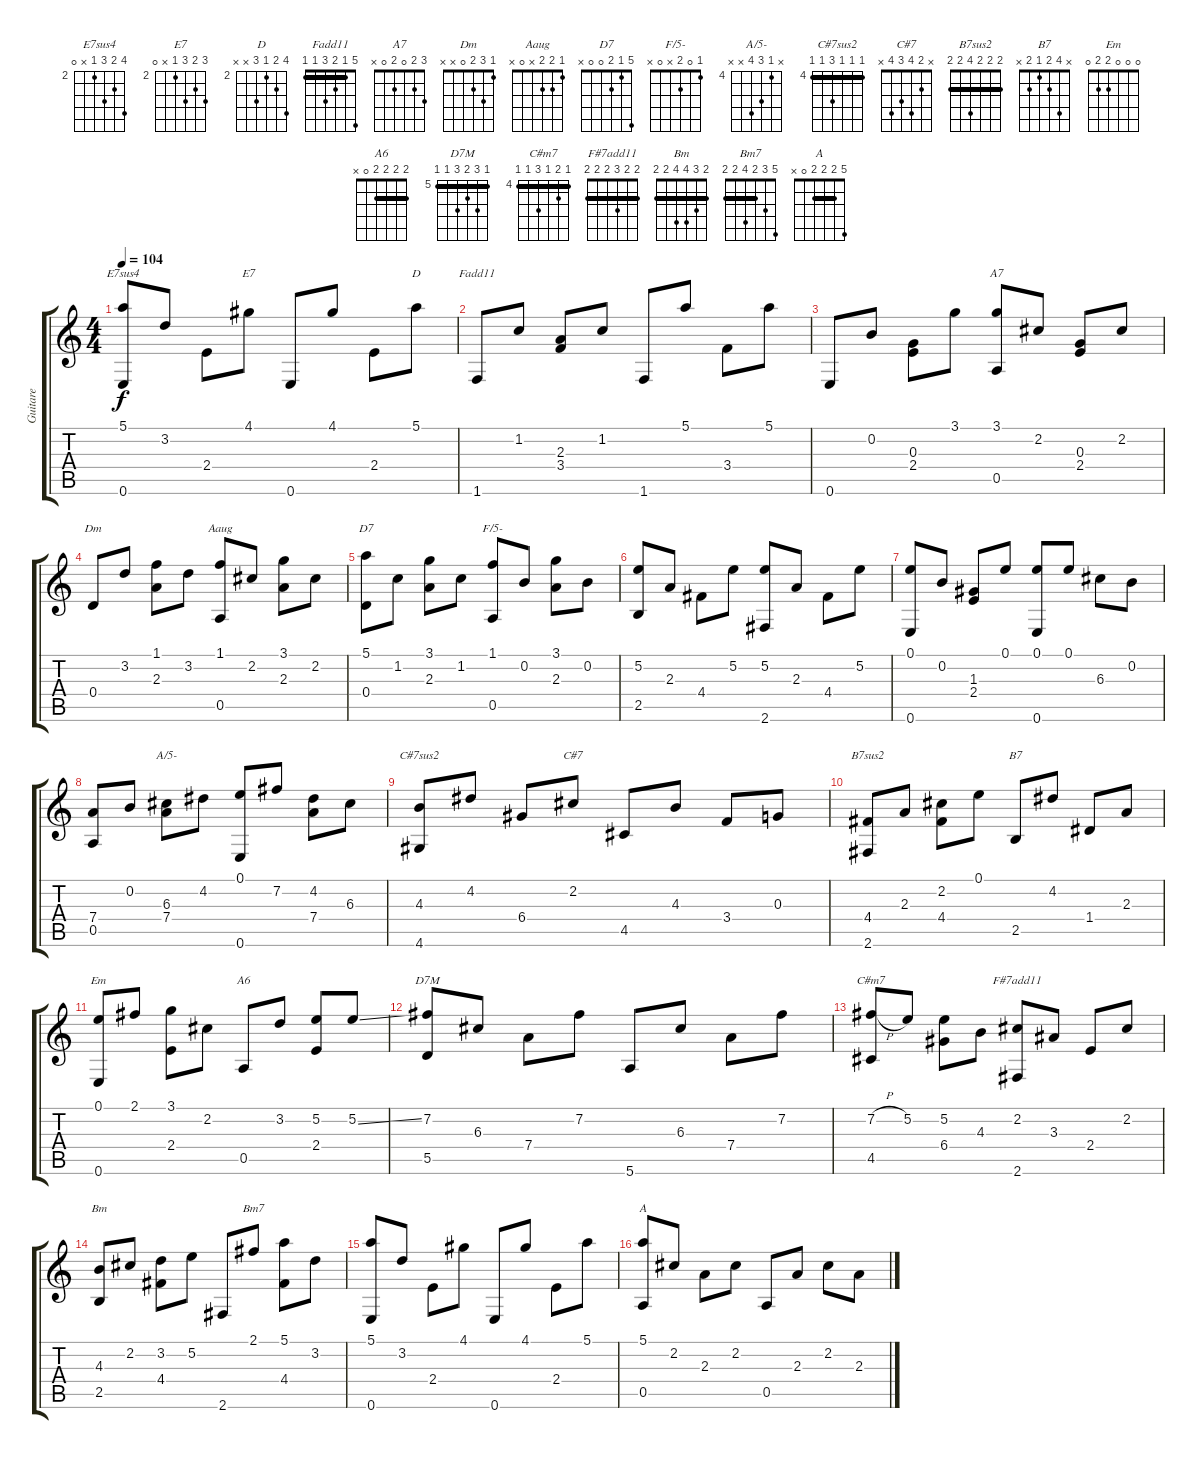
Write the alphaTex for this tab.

\track ("Guitare" "Guitare") {instrument acousticguitarnylon}
\staff {score tabs}
\tuning (E4 B3 G3 D3 A2 E2) {hide}
\chord ("E7sus4" 5 3 4 2 x 0) {firstfret 2}
\chord ("E7" 4 3 4 2 x 0) {firstfret 2}
\chord ("D" 5 3 2 4 x x) {firstfret 2}
\chord ("Fadd11" 5 1 2 3 1 1) {barre 1}
\chord ("A7" 3 2 0 2 0 x)
\chord ("Dm" 1 3 2 0 x x)
\chord ("Aaug" 1 2 2 x 0 x)
\chord ("D7" 5 1 2 0 0 x)
\chord ("F/5-" 1 0 2 x 0 x)
\chord ("A/5-" x 4 6 7 x x) {firstfret 4}
\chord ("C#7sus2" 4 4 4 6 4 4) {firstfret 4 barre 4}
\chord ("C#7" x 2 4 3 4 x)
\chord ("B7sus2" 2 2 2 4 2 2) {barre 2}
\chord ("B7" x 4 2 1 2 x)
\chord ("Em" 0 0 0 2 2 0)
\chord ("A6" 2 2 2 2 0 x) {barre 2}
\chord ("D7M" 5 7 6 7 5 5) {firstfret 5 barre 5}
\chord ("C#m7" 4 5 4 6 4 4) {firstfret 4 barre 4}
\chord ("F#7add11" 2 2 3 2 2 2) {barre 2}
\chord ("Bm" 2 3 4 4 2 2) {barre 2}
\chord ("Bm7" 5 3 2 4 2 2) {barre 2}
\chord ("A" 5 2 2 2 0 x) {barre 2}
\ts (4 4)
\tempo 104
\clef g2
\ks c
(5.1 0.6).8{ch "E7sus4" dy f} 3.2.8 2.4.8 4.1.8{ch "E7"} 0.6.8 4.1.8 2.4.8 5.1.8{ch "D"} |
1.6.8{ch "Fadd11"} 1.2.8 (2.3 3.4).8 1.2.8 1.6.8 5.1.8 3.4.8 5.1.8 |
0.6.8 0.2.8 (0.3 2.4).8 3.1.8 (3.1 0.5).8{ch "A7"} 2.2.8 (0.3 2.4).8 2.2.8 |
0.4.8{ch "Dm"} 3.2.8 (1.1 2.3).8 3.2.8 (1.1 0.5).8{ch "Aaug"} 2.2.8 (3.1 2.3).8 2.2.8 |
(5.1 0.4).8{ch "D7"} 1.2.8 (3.1 2.3).8 1.2.8 (1.1 0.5).8{ch "F/5-"} 0.2.8 (3.1 2.3).8 0.2.8 |
(5.2 2.5).8 2.3.8 4.4.8 5.2.8 (5.2 2.6).8 2.3.8 4.4.8 5.2.8 |
(0.1 0.6).8 0.2.8 (1.3 2.4).8 0.1.8 (0.1 0.6).8 0.1.8 6.3.8 0.2.8 |
(7.4 0.5).8 0.2.8 (6.3 7.4).8{ch "A/5-"} 4.2.8 (0.1 0.6).8 7.2.8 (4.2 7.4).8 6.3.8 |
(4.3 4.6).8{ch "C#7sus2"} 4.2.8 6.4.8 2.2.8{ch "C#7"} 4.5.8 4.3.8 3.4.8 0.3.8 |
(4.4 2.6).8{ch "B7sus2"} 2.3.8 (2.2 4.4).8 0.1.8 2.5.8{ch "B7"} 4.2.8 1.4.8 2.3.8 |
(0.1 0.6).8{ch "Em"} 2.1.8 (3.1 2.4).8 2.2.8 0.5.8{ch "A6"} 3.2.8 (5.2 2.4).8 5.2{ss}.8 |
(7.2 5.5).8{ch "D7M"} 6.3.8 7.4.8 7.2.8 5.6.8 6.3.8 7.4.8 7.2.8 |
(7.2{h} 4.5).8{ch "C#m7"} 5.2.8 (5.2 6.4).8 4.3.8 (2.2 2.6).8{ch "F#7add11"} 3.3.8 2.4.8 2.2.8 |
(4.3 2.5).8{ch "Bm"} 2.2.8 (3.2 4.4).8 5.2.8 2.6.8 2.1.8{ch "Bm7"} (5.1 4.4).8 3.2.8 |
(5.1 0.6).8 3.2.8 2.4.8 4.1.8 0.6.8 4.1.8 2.4.8 5.1.8 |
(5.1 0.5).8{ch "A"} 2.2.8 2.3.8 2.2.8 0.5.8 2.3.8 2.2.8 2.3.8
